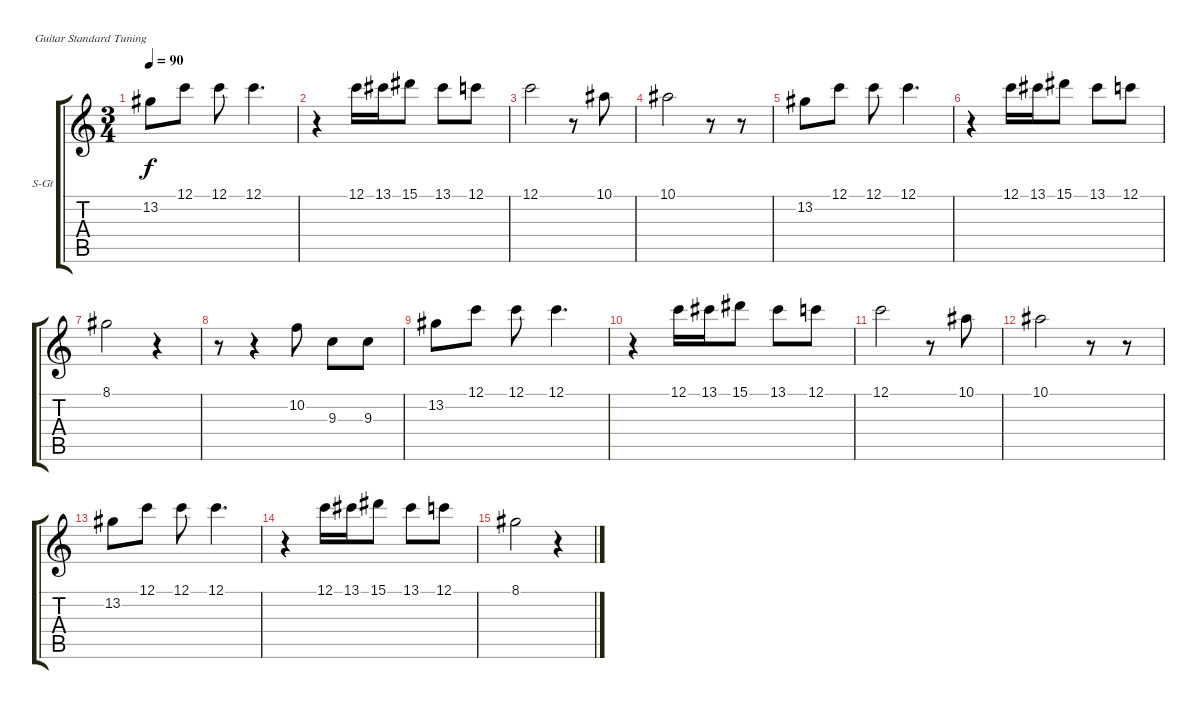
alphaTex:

\defaultSystemsLayout 4
\bracketExtendMode groupsimilarinstruments
\firstSystemTrackNameOrientation horizontal
\otherSystemsTrackNameOrientation horizontal
\track ("Женя" "S-Gt") {instrument acousticguitarsteel}
\staff {score tabs}
\tuning (E4 B3 G3 D3 A2 E2)
\displaytranspose 8
\ts (3 4)
\tempo 90
\clef g2
\ks c
13.2.8{dy f} 12.1.8 12.1.8 12.1.4{d} |
r.4 12.1.16 13.1.16 15.1.8 13.1.8 12.1.8 |
12.1.2 r.8 10.1.8 |
10.1.2 r.8 r.8 |
13.2.8 12.1.8 12.1.8 12.1.4{d} |
r.4 12.1.16 13.1.16 15.1.8 13.1.8 12.1.8 |
8.1.2 r.4 |
r.8 r.4 10.2.8 9.3.8 9.3.8 |
13.2.8 12.1.8 12.1.8 12.1.4{d} |
r.4 12.1.16 13.1.16 15.1.8 13.1.8 12.1.8 |
12.1.2 r.8 10.1.8 |
10.1.2 r.8 r.8 |
13.2.8 12.1.8 12.1.8 12.1.4{d} |
r.4 12.1.16 13.1.16 15.1.8 13.1.8 12.1.8 |
8.1.2 r.4
